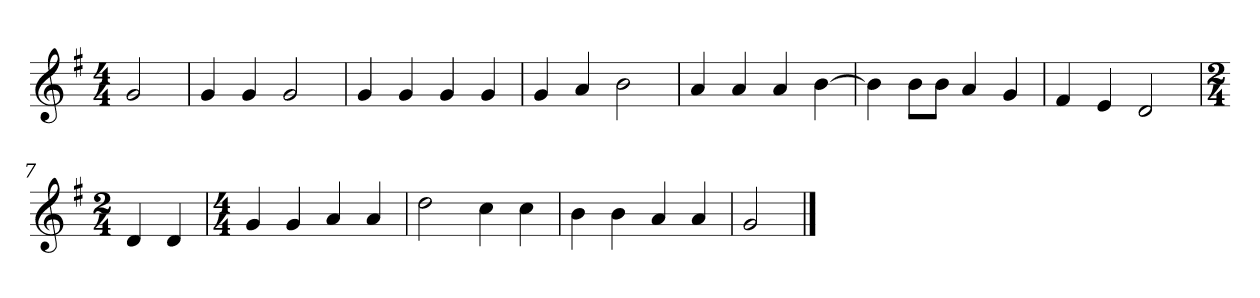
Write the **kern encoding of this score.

**kern
*part1
*staff1
*k[f#]
*M4/4
*MM120
=
2g
=1
4g
4g
2g
=2
4g
4g
4g
4g
=3
4g
4a
2b
=4
4a
4a
4a
[4b
=5
4b]
8bL
8bJ
4a
4g
=6
4f#
4e
2d
=7
*M2/4
4d
4d
=8
*M4/4
4g
4g
4a
4a
=9
2dd
4cc
4cc
=10
4b
4b
4a
4a
=11
2g
==
*-
